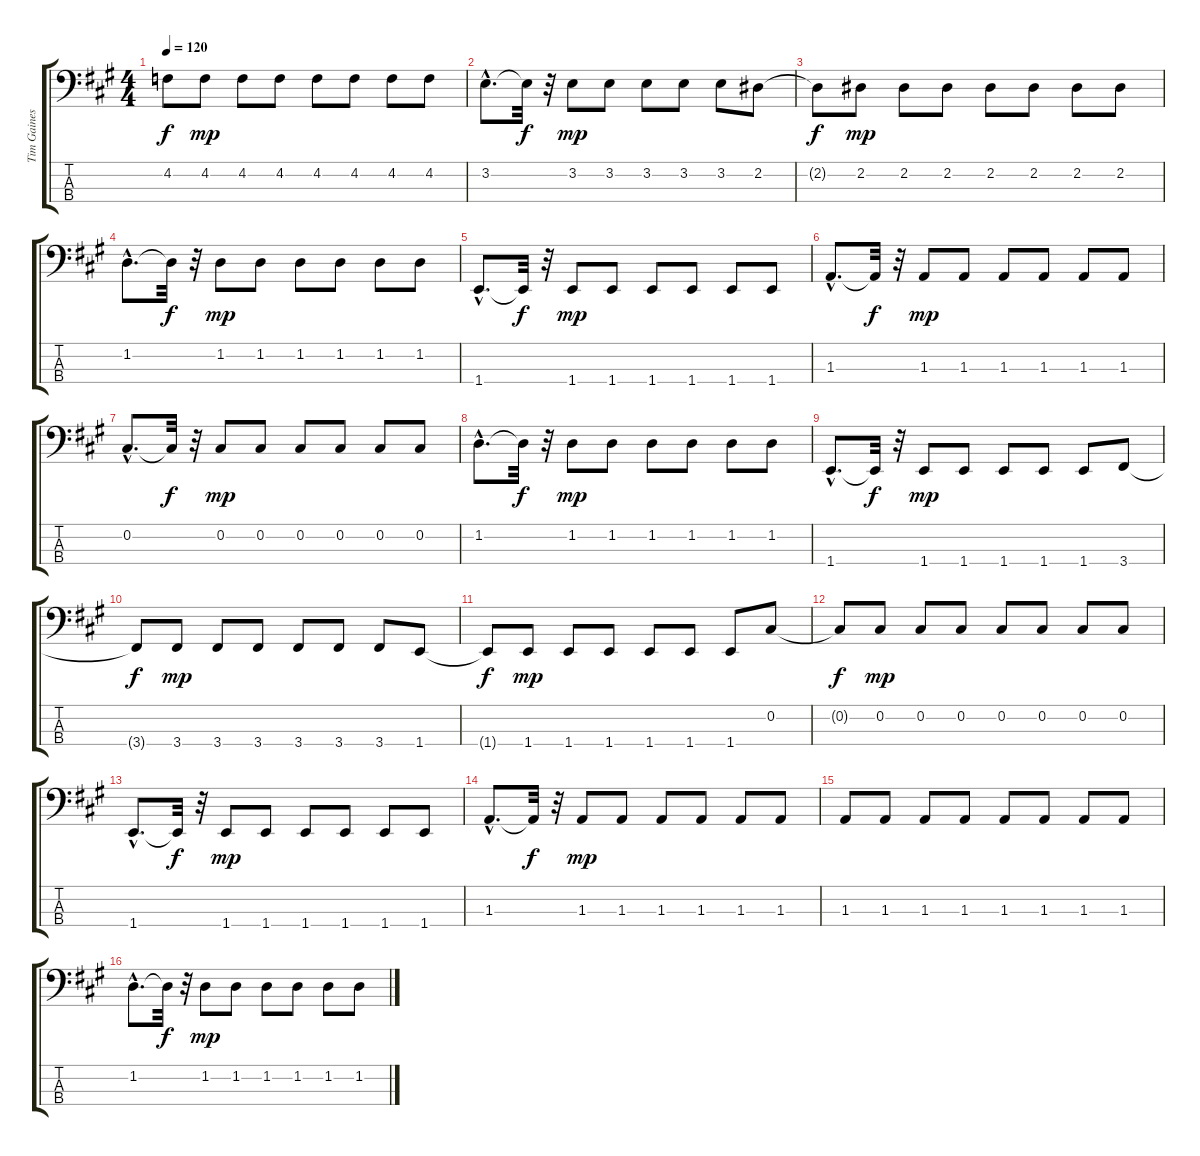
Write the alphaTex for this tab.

\track ("Tim Gaines" "Tim Gaines") {instrument electricbassfinger}
\staff {score tabs}
\tuning (Gb2 Db2 Ab1 Eb1) {hide}
\ts (4 4)
\tempo 120
\clef f4
\ks a
4.2{t}.8{dy f} 4.2.8{dy mp} 4.2.8 4.2.8 4.2.8 4.2.8 4.2.8 4.2.8 |
3.2{hac}.8{d} 3.2{t}.32{dy f} r.32 3.2.8{dy mp} 3.2.8 3.2.8 3.2.8 3.2.8 2.2.8 |
2.2{t}.8{dy f} 2.2.8{dy mp} 2.2.8 2.2.8 2.2.8 2.2.8 2.2.8 2.2.8 |
1.2{hac}.8{d} 1.2{t}.32{dy f} r.32 1.2.8{dy mp} 1.2.8 1.2.8 1.2.8 1.2.8 1.2.8 |
1.4{hac}.8{d} 1.4{t}.32{dy f} r.32 1.4.8{dy mp} 1.4.8 1.4.8 1.4.8 1.4.8 1.4.8 |
1.3{hac}.8{d} 1.3{t}.32{dy f} r.32 1.3.8{dy mp} 1.3.8 1.3.8 1.3.8 1.3.8 1.3.8 |
0.2{hac}.8{d} 0.2{t}.32{dy f} r.32 0.2.8{dy mp} 0.2.8 0.2.8 0.2.8 0.2.8 0.2.8 |
1.2{hac}.8{d} 1.2{t}.32{dy f} r.32 1.2.8{dy mp} 1.2.8 1.2.8 1.2.8 1.2.8 1.2.8 |
1.4{hac}.8{d} 1.4{t}.32{dy f} r.32 1.4.8{dy mp} 1.4.8 1.4.8 1.4.8 1.4.8 3.4.8 |
3.4{t}.8{dy f} 3.4.8{dy mp} 3.4.8 3.4.8 3.4.8 3.4.8 3.4.8 1.4.8 |
1.4{t}.8{dy f} 1.4.8{dy mp} 1.4.8 1.4.8 1.4.8 1.4.8 1.4.8 0.2.8 |
0.2{t}.8{dy f} 0.2.8{dy mp} 0.2.8 0.2.8 0.2.8 0.2.8 0.2.8 0.2.8 |
1.4{hac}.8{d} 1.4{t}.32{dy f} r.32 1.4.8{dy mp} 1.4.8 1.4.8 1.4.8 1.4.8 1.4.8 |
1.3{hac}.8{d} 1.3{t}.32{dy f} r.32 1.3.8{dy mp} 1.3.8 1.3.8 1.3.8 1.3.8 1.3.8 |
1.3.8 1.3.8 1.3.8 1.3.8 1.3.8 1.3.8 1.3.8 1.3.8 |
1.2{hac}.8{d} 1.2{t}.32{dy f} r.32 1.2.8{dy mp} 1.2.8 1.2.8 1.2.8 1.2.8 1.2.8
